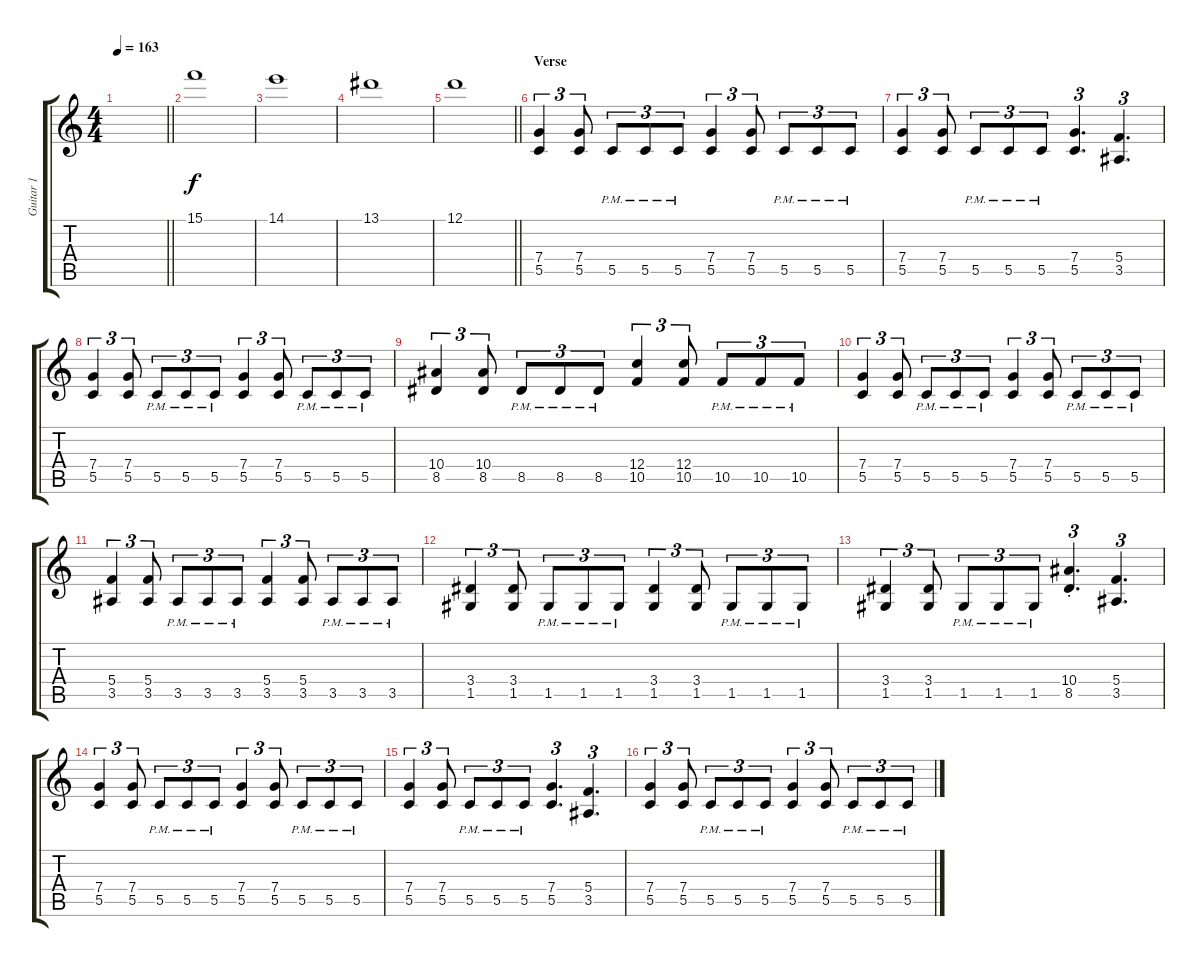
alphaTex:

\track ("Guitar 1" "Guitar 1") {instrument distortionguitar}
\staff {score tabs}
\tuning (D4 A3 F3 C3 G2 D2) {hide}
\ts (4 4)
\tempo 163
\clef g2
\barLineRight lightlight
\ks c
|
15.1.1 |
14.1.1 |
13.1.1 |
\barLineRight lightlight
12.1.1 |
\section ("" "Verse")
(7.4 5.5).4{tu (3 2)} (7.4 5.5).8{tu (3 2)} 5.5{pm}.8{tu (3 2)} 5.5{pm}.8{tu (3 2)} 5.5{pm}.8{tu (3 2)} (7.4 5.5).4{tu (3 2)} (7.4 5.5).8{tu (3 2)} 5.5{pm}.8{tu (3 2)} 5.5{pm}.8{tu (3 2)} 5.5{pm}.8{tu (3 2)} |
(7.4 5.5).4{tu (3 2)} (7.4 5.5).8{tu (3 2)} 5.5{pm}.8{tu (3 2)} 5.5{pm}.8{tu (3 2)} 5.5{pm}.8{tu (3 2)} (7.4 5.5).4{d tu (3 2)} (5.4 3.5).4{d tu (3 2)} |
(7.4 5.5).4{tu (3 2)} (7.4 5.5).8{tu (3 2)} 5.5{pm}.8{tu (3 2)} 5.5{pm}.8{tu (3 2)} 5.5{pm}.8{tu (3 2)} (7.4 5.5).4{tu (3 2)} (7.4 5.5).8{tu (3 2)} 5.5{pm}.8{tu (3 2)} 5.5{pm}.8{tu (3 2)} 5.5{pm}.8{tu (3 2)} |
(10.4 8.5).4{tu (3 2)} (10.4 8.5).8{tu (3 2)} 8.5{pm}.8{tu (3 2)} 8.5{pm}.8{tu (3 2)} 8.5{pm}.8{tu (3 2)} (12.4 10.5).4{tu (3 2)} (12.4 10.5).8{tu (3 2)} 10.5{pm}.8{tu (3 2)} 10.5{pm}.8{tu (3 2)} 10.5{pm}.8{tu (3 2)} |
(7.4 5.5).4{tu (3 2)} (7.4 5.5).8{tu (3 2)} 5.5{pm}.8{tu (3 2)} 5.5{pm}.8{tu (3 2)} 5.5{pm}.8{tu (3 2)} (7.4 5.5).4{tu (3 2)} (7.4 5.5).8{tu (3 2)} 5.5{pm}.8{tu (3 2)} 5.5{pm}.8{tu (3 2)} 5.5{pm}.8{tu (3 2)} |
(5.4 3.5).4{tu (3 2)} (5.4 3.5).8{tu (3 2)} 3.5{pm}.8{tu (3 2)} 3.5{pm}.8{tu (3 2)} 3.5{pm}.8{tu (3 2)} (5.4 3.5).4{tu (3 2)} (5.4 3.5).8{tu (3 2)} 3.5{pm}.8{tu (3 2)} 3.5{pm}.8{tu (3 2)} 3.5{pm}.8{tu (3 2)} |
(3.4 1.5).4{tu (3 2)} (3.4 1.5).8{tu (3 2)} 1.5{pm}.8{tu (3 2)} 1.5{pm}.8{tu (3 2)} 1.5{pm}.8{tu (3 2)} (3.4 1.5).4{tu (3 2)} (3.4 1.5).8{tu (3 2)} 1.5{pm}.8{tu (3 2)} 1.5{pm}.8{tu (3 2)} 1.5{pm}.8{tu (3 2)} |
(3.4 1.5).4{tu (3 2)} (3.4 1.5).8{tu (3 2)} 1.5{pm}.8{tu (3 2)} 1.5{pm}.8{tu (3 2)} 1.5{pm}.8{tu (3 2)} (10.4{st} 8.5{st}).4{d tu (3 2)} (5.4 3.5).4{d tu (3 2)} |
(7.4 5.5).4{tu (3 2)} (7.4 5.5).8{tu (3 2)} 5.5{pm}.8{tu (3 2)} 5.5{pm}.8{tu (3 2)} 5.5{pm}.8{tu (3 2)} (7.4 5.5).4{tu (3 2)} (7.4 5.5).8{tu (3 2)} 5.5{pm}.8{tu (3 2)} 5.5{pm}.8{tu (3 2)} 5.5{pm}.8{tu (3 2)} |
(7.4 5.5).4{tu (3 2)} (7.4 5.5).8{tu (3 2)} 5.5{pm}.8{tu (3 2)} 5.5{pm}.8{tu (3 2)} 5.5{pm}.8{tu (3 2)} (7.4 5.5).4{d tu (3 2)} (5.4 3.5).4{d tu (3 2)} |
(7.4 5.5).4{tu (3 2)} (7.4 5.5).8{tu (3 2)} 5.5{pm}.8{tu (3 2)} 5.5{pm}.8{tu (3 2)} 5.5{pm}.8{tu (3 2)} (7.4 5.5).4{tu (3 2)} (7.4 5.5).8{tu (3 2)} 5.5{pm}.8{tu (3 2)} 5.5{pm}.8{tu (3 2)} 5.5{pm}.8{tu (3 2)}
